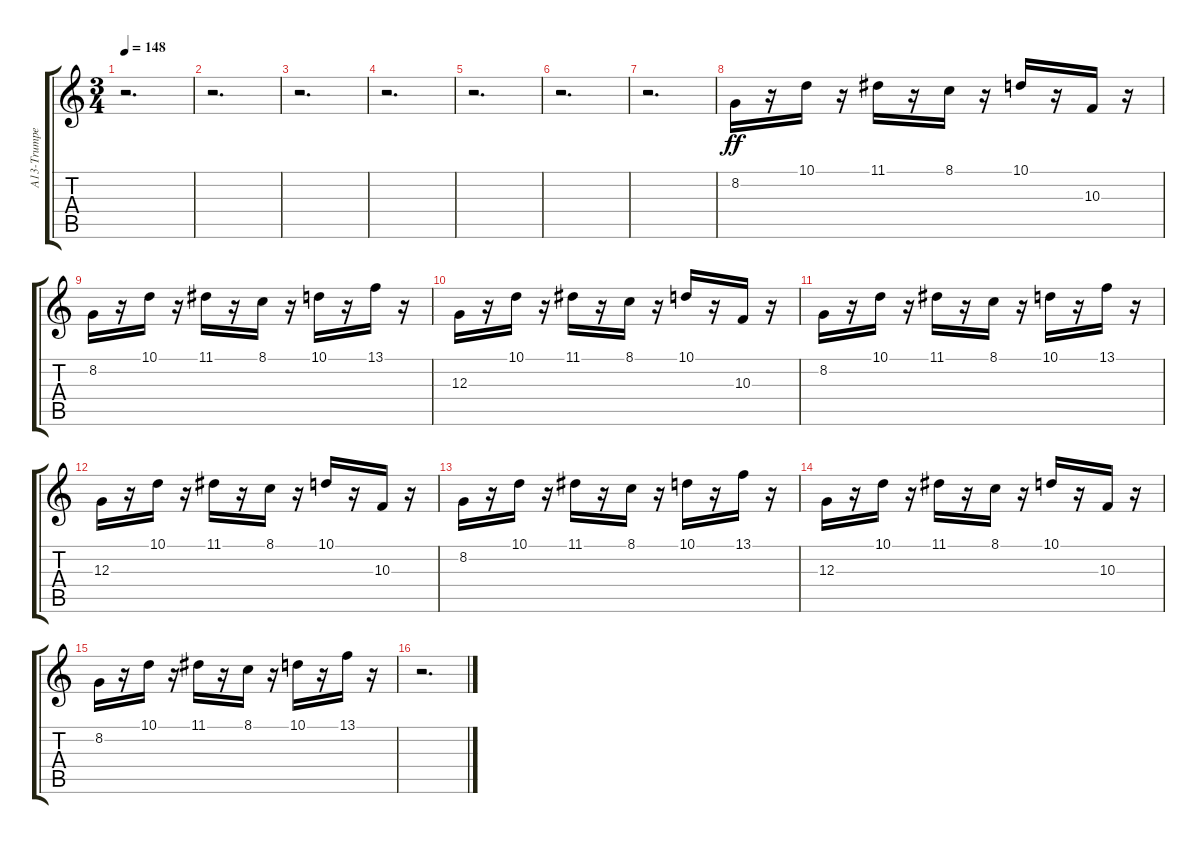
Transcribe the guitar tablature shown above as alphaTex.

\track ("A13-Trumpet     " "A13-Trumpe") {instrument trumpet}
\staff {score tabs}
\tuning (E4 B3 G3 D3 A2 E2) {hide}
\ts (3 4)
\tempo 148
\clef g2
\ks c
r.2{d dy ff} |
r.2{d} |
r.2{d} |
r.2{d} |
r.2{d} |
r.2{d} |
r.2{d} |
8.2.16 r.16 10.1.16 r.16 11.1.16 r.16 8.1.16 r.16 10.1.16 r.16 10.3.16 r.16 |
8.2.16 r.16 10.1.16 r.16 11.1.16 r.16 8.1.16 r.16 10.1.16 r.16 13.1.16 r.16 |
12.3.16 r.16 10.1.16 r.16 11.1.16 r.16 8.1.16 r.16 10.1.16 r.16 10.3.16 r.16 |
8.2.16 r.16 10.1.16 r.16 11.1.16 r.16 8.1.16 r.16 10.1.16 r.16 13.1.16 r.16 |
12.3.16 r.16 10.1.16 r.16 11.1.16 r.16 8.1.16 r.16 10.1.16 r.16 10.3.16 r.16 |
8.2.16 r.16 10.1.16 r.16 11.1.16 r.16 8.1.16 r.16 10.1.16 r.16 13.1.16 r.16 |
12.3.16 r.16 10.1.16 r.16 11.1.16 r.16 8.1.16 r.16 10.1.16 r.16 10.3.16 r.16 |
8.2.16 r.16 10.1.16 r.16 11.1.16 r.16 8.1.16 r.16 10.1.16 r.16 13.1.16 r.16 |
r.2{d}
